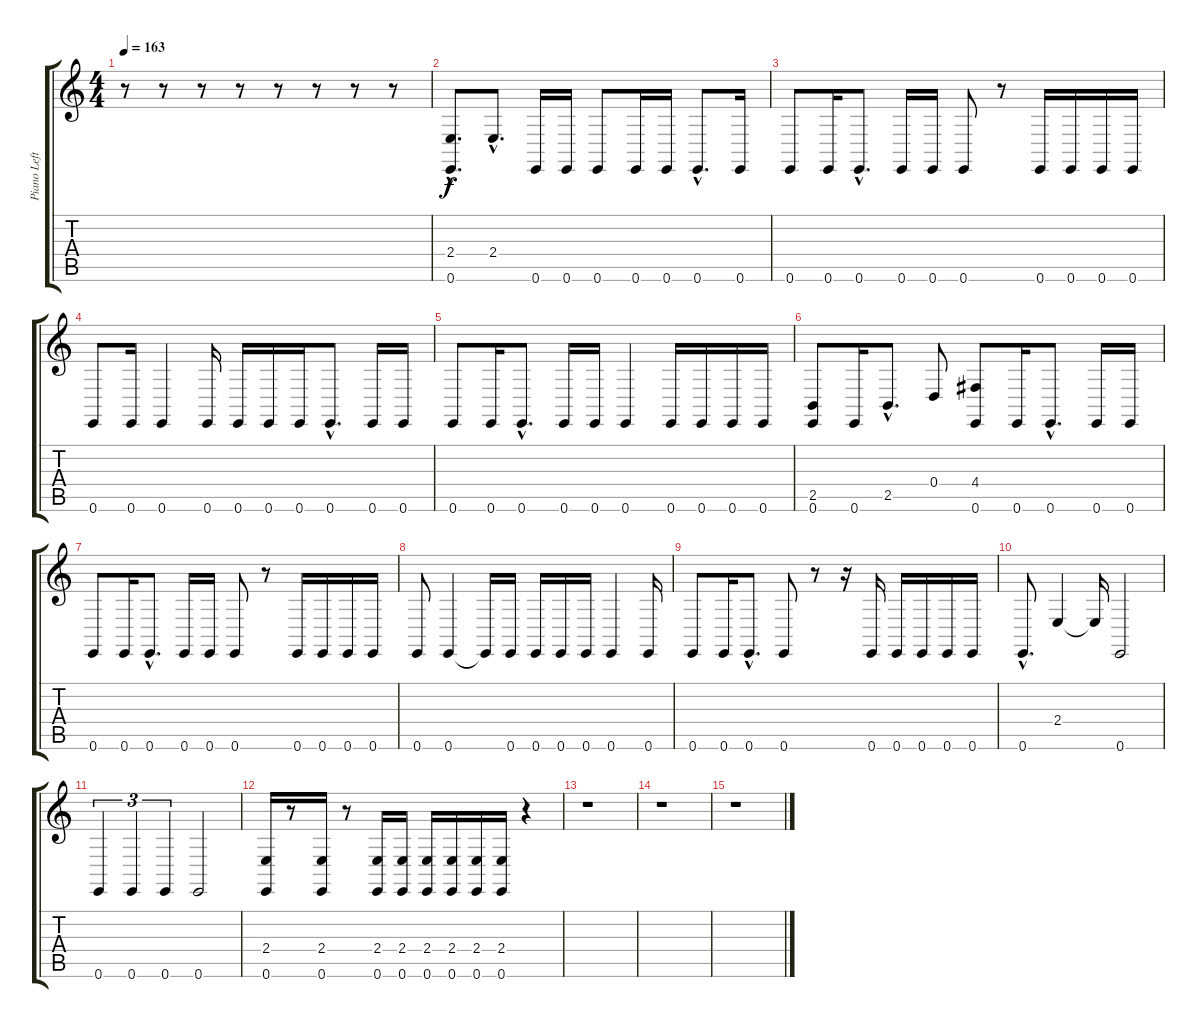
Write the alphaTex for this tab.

\track ("Piano Left Hand" "Piano Left") {instrument acousticgrandpiano}
\staff {score tabs}
\tuning (E4 B3 G3 D3 A2 E2) {hide}
\ts (4 4)
\tempo 163
\clef g2
\ks c
r.8{dy f} r.8 r.8 r.8 r.8 r.8 r.8 r.8 |
(2.4{hac} 0.6{hac}).8{d} 2.4{hac}.8{d} 0.6.16 0.6.16 0.6.8 0.6.16 0.6.16 0.6{hac}.8{d} 0.6.16 |
0.6.8 0.6.16 0.6{hac}.8{d} 0.6.16 0.6.16 0.6.8 r.8 0.6.16 0.6.16 0.6.16 0.6.16 |
0.6.8 0.6.16 0.6.4 0.6.16 0.6.16 0.6.16 0.6.16 0.6{hac}.8{d} 0.6.16 0.6.16 |
0.6.8 0.6.16 0.6{hac}.8{d} 0.6.16 0.6.16 0.6.4 0.6.16 0.6.16 0.6.16 0.6.16 |
(2.5 0.6).8 0.6.16 2.5{hac}.8{d} 0.4.8 (4.4 0.6).8 0.6.16 0.6{hac}.8{d} 0.6.16 0.6.16 |
0.6.8 0.6.16 0.6{hac}.8{d} 0.6.16 0.6.16 0.6.8 r.8 0.6.16 0.6.16 0.6.16 0.6.16 |
0.6.8 0.6.4 0.6{t}.16 0.6.16 0.6.16 0.6.16 0.6.16 0.6.4 0.6.16 |
0.6.8 0.6.16 0.6{hac}.8{d} 0.6.8 r.8 r.16 0.6.16 0.6.16 0.6.16 0.6.16 0.6.16 |
0.6{hac}.8{d} 2.4.4 2.4{t}.16 0.6.2 |
0.6.4{tu (3 2)} 0.6.4{tu (3 2)} 0.6.4{tu (3 2)} 0.6.2 |
(2.4 0.6).16 r.8 (2.4 0.6).16 r.8 (2.4 0.6).16 (2.4 0.6).16 (2.4 0.6).16 (2.4 0.6).16 (2.4 0.6).16 (2.4 0.6).16 r.4 |
r.1 |
r.1 |
r.1
